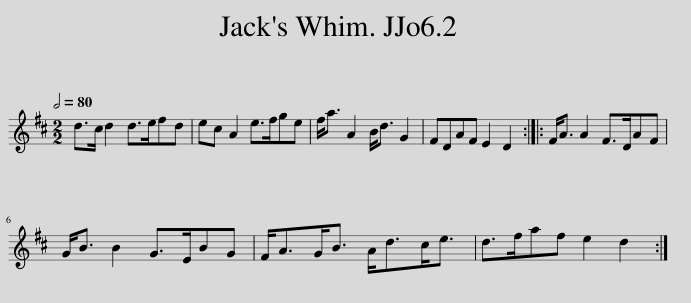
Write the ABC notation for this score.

X:1
L:1/8
Q:1/2=80
M:2/2
I:linebreak $
K:D
V:1 treble
V:1
 d>c d2 d>efd | ec A2 e>fge | f<a A2 B<d G2 | FDAF E2 D2 :: F<A A2 F>DAF |$ %5
 G<B B2 G>EBG | F<AG<B A<dc<e | d>faf e2 d2 :| %8
